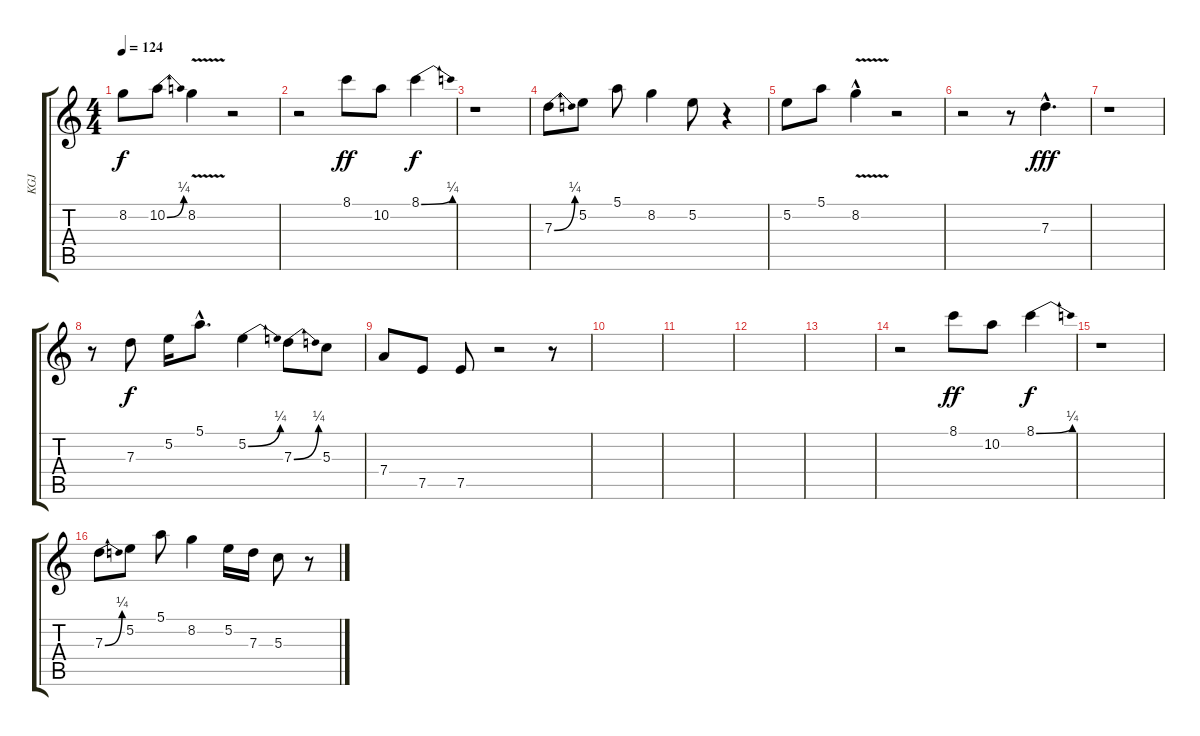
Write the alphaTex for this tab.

\track ("KGJ" "KGJ") {instrument overdrivenguitar}
\staff {score tabs}
\tuning (E4 B3 G3 D3 A2 E2) {hide}
\ts (4 4)
\tempo 124
\clef g2
\ks c
8.2.8{dy f} 10.2{be (bend 0 0 60 1)}.8 8.2{v}.4 r.2 |
r.2 8.1.8{dy ff} 10.2.8 8.1{be (bend 0 0 60 1)}.4{dy f} |
r.1 |
7.3{be (bend 0 0 60 1)}.8 5.2.8 5.1.8 8.2.4 5.2.8 r.4 |
5.2.8 5.1.8 8.2{v hac}.4 r.2 |
r.2 r.8 7.3{hac}.4{d dy fff} |
r.1 |
r.8 7.3.8{dy f} 5.2.16 5.1{hac}.8{d} 5.2{be (bend 0 0 60 1)}.4 7.3{be (bend 0 0 60 1)}.8 5.3.8 |
7.4.8 7.5.8 7.5.8 r.2 r.8 |
|
|
|
|
r.2 8.1.8{dy ff} 10.2.8 8.1{be (bend 0 0 60 1)}.4{dy f} |
r.1 |
7.3{be (bend 0 0 60 1)}.8 5.2.8 5.1.8 8.2.4 5.2.16 7.3.16 5.3.8 r.8
